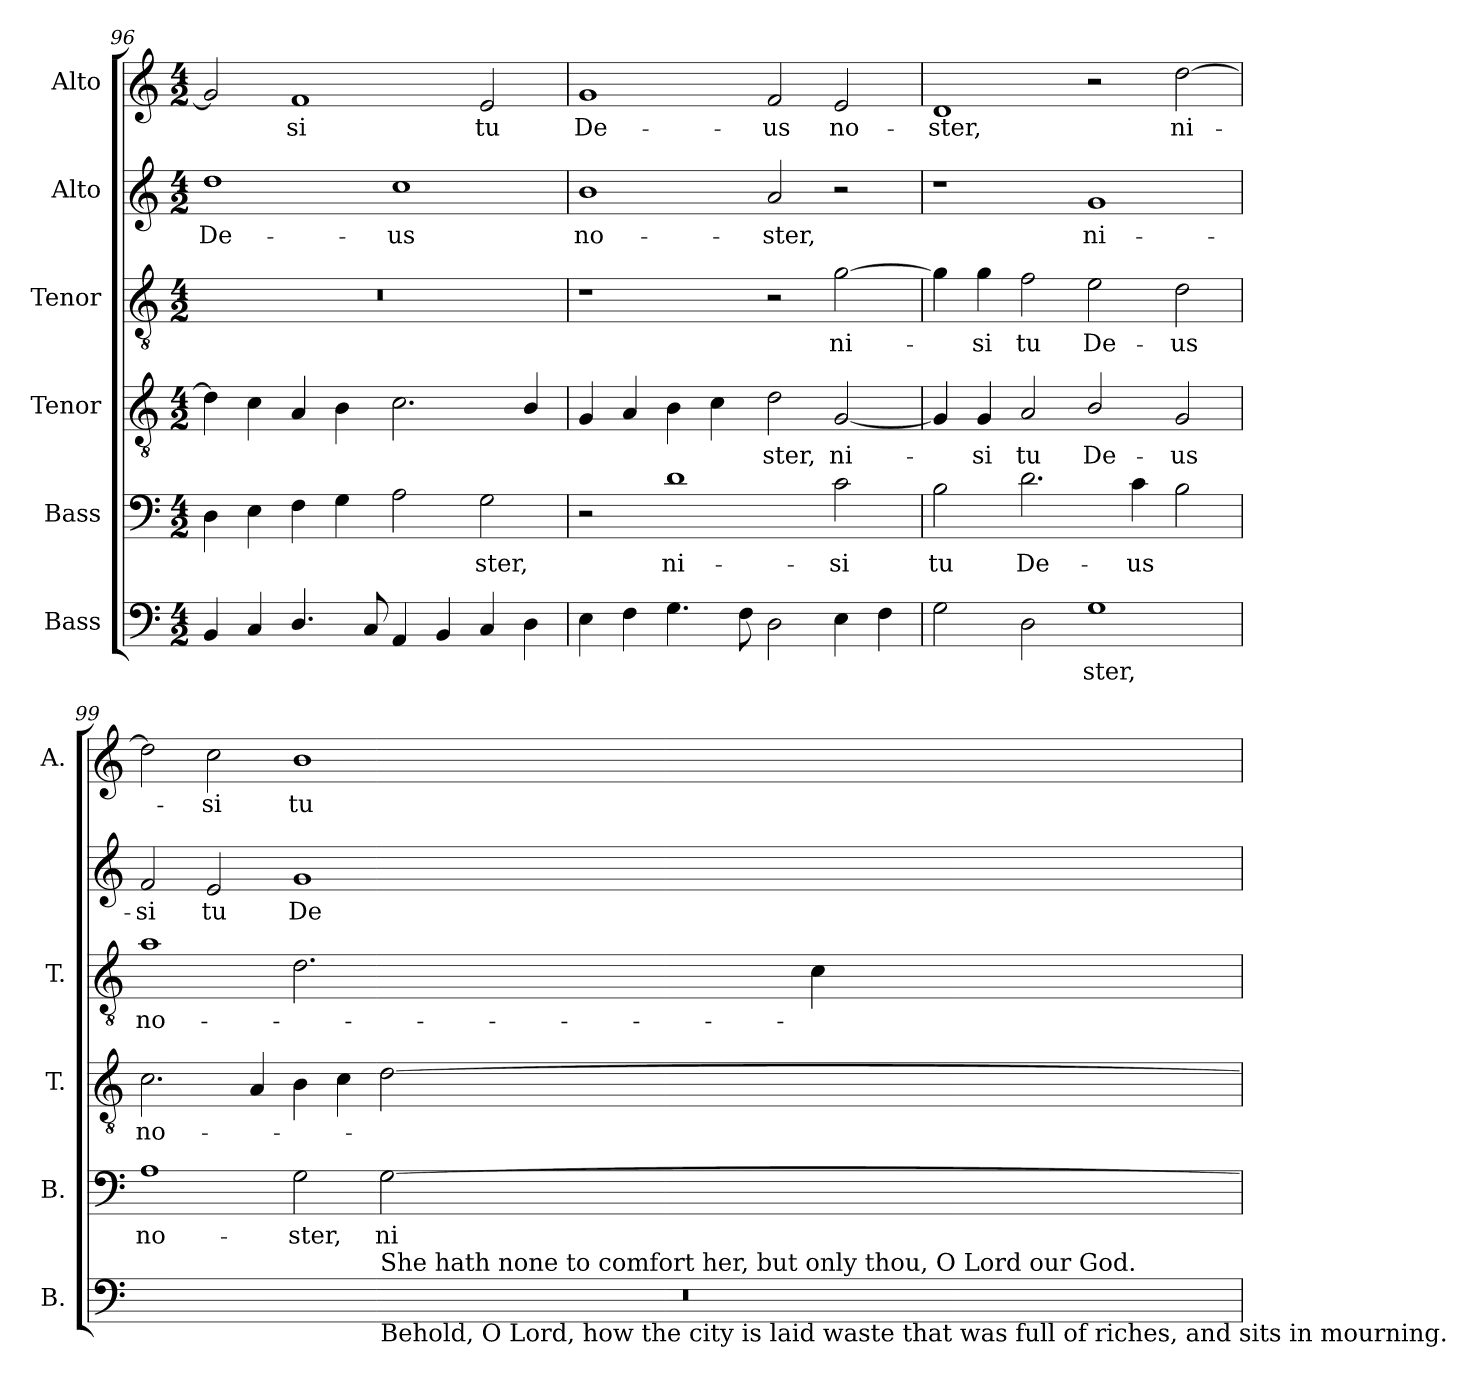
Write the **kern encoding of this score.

**kern	**text	**kern	**text	**kern	**text	**kern	**text	**kern	**text	**kern	**text
*part6	*part6	*part5	*part5	*part4	*part4	*part3	*part3	*part2	*part2	*part1	*part1
*staff6	*staff6	*staff5	*staff5	*staff4	*staff4	*staff3	*staff3	*staff2	*staff2	*staff1	*staff1
*I"Bass	*	*I"Bass	*	*I"Tenor	*	*I"Tenor	*	*I"Alto	*	*I"Alto	*
*I'B.	*	*I'B.	*	*I'T.	*	*I'T.	*	*	*	*I'A.	*
*clefF4	*	*clefF4	*	*clefGv2	*	*clefGv2	*	*clefG2	*	*clefG2	*
*	*	*	*	*ITrd7c12	*	*ITrd7c12	*	*	*	*	*
*k[]	*	*k[]	*	*k[]	*	*k[]	*	*k[]	*	*k[]	*
*C:	*	*C:	*	*C:	*	*C:	*	*C:	*	*C:	*
*M4/2	*	*M4/2	*	*M4/2	*	*M4/2	*	*M4/2	*	*M4/2	*
=96	=96	=96	=96	=96	=96	=96	=96	=96	=96	=96	=96
!	!	!	!	!	!	!LO:N:vis=1	!	!	!	!	!
!	!	!	!	!	!	!	!	!	!LO:LY:b:color=#000000	!	!
4BBi/	.	4Di\	.	4Di\]	.	0r	.	1ddi	De-	2gi/]	.
4Ci/	.	4Ei\	.	4Ci\	.	.	.	.	.	.	.
!	!	!	!	!	!	!	!	!	!	!	!LO:LY:b:color=#000000
4.Di/	.	4Fi\	.	4AAi/	.	.	.	.	.	1fi	-si
.	.	4Gi\	.	4BBi\	.	.	.	.	.	.	.
8Ci/	.	.	.	.	.	.	.	.	.	.	.
!	!	!	!	!	!	!	!	!	!LO:LY:b:color=#000000	!	!
4AAi/	.	2Ai\	.	2.Ci\	.	.	.	1cci	-us	.	.
4BBi/	.	.	.	.	.	.	.	.	.	.	.
!	!	!	!LO:LY:b:color=#000000	!	!	!	!	!	!	!	!
!	!	!	!	!	!	!	!	!	!	!	!LO:LY:b:color=#000000
4Ci/	.	2Gi\	-ster,	.	.	.	.	.	.	2ei/	tu
4Di\	.	.	.	4BBi/	.	.	.	.	.	.	.
=97	=97	=97	=97	=97	=97	=97	=97	=97	=97	=97	=97
!	!	!	!	!	!	!	!	!	!LO:LY:b:color=#000000	!	!
!	!	!	!	!	!	!	!	!	!	!	!LO:LY:b:color=#000000
4Ei\	.	2r	.	4GGi/	.	1r	.	1bi	no-	1gi	De-
4Fi\	.	.	.	4AAi/	.	.	.	.	.	.	.
!	!	!	!LO:LY:b:color=#000000	!	!	!	!	!	!	!	!
4.Gi\	.	1di	ni-	4BBi\	.	.	.	.	.	.	.
.	.	.	.	4Ci\	.	.	.	.	.	.	.
8Fi\	.	.	.	.	.	.	.	.	.	.	.
!	!	!	!	!	!LO:LY:b:color=#000000	!	!	!	!	!	!
!	!	!	!	!	!	!	!	!	!LO:LY:b:color=#000000	!	!
!	!	!	!	!	!	!	!	!	!	!	!LO:LY:b:color=#000000
2Di\	.	.	.	2Di\	-ster,	2r	.	2ai/	-ster,	2fi/	-us
!	!	!	!LO:LY:b:color=#000000	!	!	!	!	!	!	!	!
!	!	!	!	!	!LO:LY:b:color=#000000	!	!	!	!	!	!
!	!	!	!	!	!	!	!LO:LY:b:color=#000000	!	!	!	!
!	!	!	!	!	!	!	!	!	!	!	!LO:LY:b:color=#000000
4Ei\	.	2ci\	-si	[2GGi/	ni-	[2Gi\	ni-	2r	.	2ei/	no-
4Fi\	.	.	.	.	.	.	.	.	.	.	.
=98	=98	=98	=98	=98	=98	=98	=98	=98	=98	=98	=98
!	!	!	!LO:LY:b:color=#000000	!	!	!	!	!	!	!	!
!	!	!	!	!	!	!	!	!	!	!	!LO:LY:b:color=#000000
2Gi\	.	2Bi\	tu	4GGi/]	.	4Gi\]	.	1r	.	1di	-ster,
!	!	!	!	!	!LO:LY:b:color=#000000	!	!	!	!	!	!
!	!	!	!	!	!	!	!LO:LY:b:color=#000000	!	!	!	!
.	.	.	.	4GGi/	-si	4Gi\	-si	.	.	.	.
!	!	!	!LO:LY:b:color=#000000	!	!	!	!	!	!	!	!
!	!	!	!	!	!LO:LY:b:color=#000000	!	!	!	!	!	!
!	!	!	!	!	!	!	!LO:LY:b:color=#000000	!	!	!	!
2Di\	.	2.di\	De-	2AAi/	tu	2Fi\	tu	.	.	.	.
!	!LO:LY:b:color=#000000	!	!	!	!	!	!	!	!	!	!
!	!	!	!	!	!LO:LY:b:color=#000000	!	!	!	!	!	!
!	!	!	!	!	!	!	!LO:LY:b:color=#000000	!	!	!	!
!	!	!	!	!	!	!	!	!	!LO:LY:b:color=#000000	!	!
1Gi	-ster,	.	.	2BBi/	De-	2Ei\	De-	1gi	ni-	2r	.
!	!	!	!LO:LY:b:color=#000000	!	!	!	!	!	!	!	!
.	.	4ci\	-us	.	.	.	.	.	.	.	.
!	!	!	!	!	!LO:LY:b:color=#000000	!	!	!	!	!	!
!	!	!	!	!	!	!	!LO:LY:b:color=#000000	!	!	!	!
!	!	!	!	!	!	!	!	!	!	!	!LO:LY:b:color=#000000
.	.	2Bi\	.	2GGi/	-us	2Di\	-us	.	.	[2ddi\	ni-
!!LO:PB:g=z
=99	=99	=99	=99	=99	=99	=99	=99	=99	=99	=99	=99
!LO:N:vis=1	!	!	!	!	!	!	!	!	!	!	!
!	!	!	!LO:LY:b:color=#000000	!	!	!	!	!	!	!	!
!	!	!	!	!	!LO:LY:b:color=#000000	!	!	!	!	!	!
!	!	!	!	!	!	!	!LO:LY:b:color=#000000	!	!	!	!
!LO:TX:b:t=Source&colon; Thomas Tallis and William Byrd&colon;	!	!	!	!	!	!	!	!	!	!	!
!LO:TX:i:t=Cantiones, quæ ab argumento sacræ vocantur	!	!	!	!	!	!	!	!	!	!	!
!LO:TX:t=... (London, 1575), no.10	!	!	!	!	!	!	!	!	!	!	!
!LO:TX:t=Text&colon; Magnificat antiphon, 1st Vespers, 2nd Sunday in November; Matins respond for November	!	!	!	!	!	!	!	!	!	!	!
!	!	!	!	!	!	!	!	!	!LO:LY:b:color=#000000	!	!
*^	*	*	*	*	*	*	*	*	*	*	*
0r	1.ryy	.	1Ai	no-	2.Ci\	no-	1Ai	no-	2fi/	-si	2ddi\]	.
!	!	!	!	!	!	!	!	!	!	!LO:LY:b:color=#000000	!	!
!	!	!	!	!	!	!	!	!	!	!	!	!LO:LY:b:color=#000000
.	.	.	.	.	.	.	.	.	2ei/	tu	2cci\	-si
.	.	.	.	.	4AAi/	.	.	.	.	.	.	.
!	!	!	!	!LO:LY:b:color=#000000	!	!	!	!	!	!	!	!
!	!	!	!	!	!	!	!	!	!	!LO:LY:b:color=#000000	!	!
!	!	!	!	!	!	!	!	!	!	!	!	!LO:LY:b:color=#000000
.	.	.	2Gi\	-ster,	4BBi\	.	2.Di\	.	1gi	De-	1bi	tu
.	.	.	.	.	4Ci\	.	.	.	.	.	.	.
!	!LO:TX:b:t=Behold, O Lord, how the city is laid waste that was full of riches,  and sits in mourning.	!	!	!	!	!	!	!	!	!	!	!
!	!LO:TX:t=She hath none to comfort her, but only thou, O Lord our God.	!	!	!	!	!	!	!	!	!	!	!
!	!	!	!	!LO:LY:b:color=#000000	!	!	!	!	!	!	!	!
.	2ryy	.	[2Gi\	ni-	[2Di\	.	.	.	.	.	.	.
.	.	.	.	.	.	.	4Ci\	.	.	.	.	.
*v	*v	*	*	*	*	*	*	*	*	*	*	*
=	=	=	=	=	=	=	=	=	=	=	=
*-	*-	*-	*-	*-	*-	*-	*-	*-	*-	*-	*-
